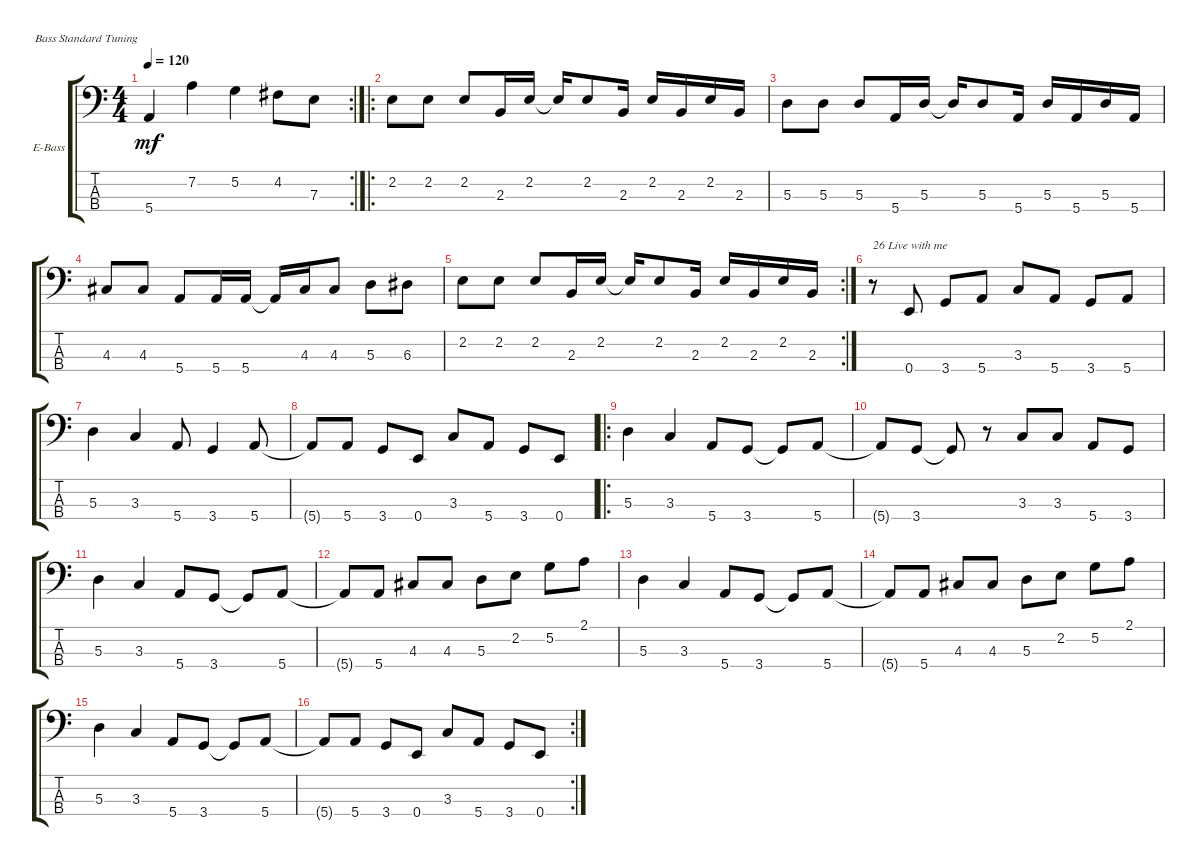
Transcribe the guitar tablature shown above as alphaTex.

\defaultSystemsLayout 4
\bracketExtendMode groupsimilarinstruments
\firstSystemTrackNameOrientation horizontal
\otherSystemsTrackNameOrientation horizontal
\track ("Electric Bass" "E-Bass") {instrument electricbassfinger}
\staff {score tabs}
\tuning (G2 D2 A1 E1)
\rc 2
\ts (4 4)
\tempo 120
\clef f4
\ks c
5.4.4{dy mf} 7.2.4 5.2.4 4.2.8 7.3.8 |
\ro
2.2.8 2.2.8 2.2.8 2.3.16 2.2.16 2.2{t}.16 2.2.8 2.3.16 2.2.16 2.3.16 2.2.16 2.3.16 |
5.3.8 5.3.8 5.3.8 5.4.16 5.3.16 5.3{t}.16 5.3.8 5.4.16 5.3.16 5.4.16 5.3.16 5.4.16 |
4.3.8 4.3.8 5.4.8 5.4.16 5.4.16 5.4{t}.16 4.3.16 4.3.8 5.3.8 6.3.8 |
\rc 2
2.2.8 2.2.8 2.2.8 2.3.16 2.2.16 2.2{t}.16 2.2.8 2.3.16 2.2.16 2.3.16 2.2.16 2.3.16 |
r.8{txt "26 Live with me"} 0.4.8 3.4.8 5.4.8 3.3.8 5.4.8 3.4.8 5.4.8 |
5.3.4 3.3.4 5.4.8 3.4.4 5.4.8 |
5.4{t}.8 5.4.8 3.4.8 0.4.8 3.3.8 5.4.8 3.4.8 0.4.8 |
\ro
5.3.4 3.3.4 5.4.8 3.4.8 3.4{t}.8 5.4.8 |
5.4{t}.8 3.4.8 3.4{t}.8 r.8 3.3.8 3.3.8 5.4.8 3.4.8 |
5.3.4 3.3.4 5.4.8 3.4.8 3.4{t}.8 5.4.8 |
5.4{t}.8 5.4.8 4.3.8 4.3.8 5.3.8 2.2.8 5.2.8 2.1.8 |
5.3.4 3.3.4 5.4.8 3.4.8 3.4{t}.8 5.4.8 |
5.4{t}.8 5.4.8 4.3.8 4.3.8 5.3.8 2.2.8 5.2.8 2.1.8 |
5.3.4 3.3.4 5.4.8 3.4.8 3.4{t}.8 5.4.8 |
\rc 2
5.4{t}.8 5.4.8 3.4.8 0.4.8 3.3.8 5.4.8 3.4.8 0.4.8
